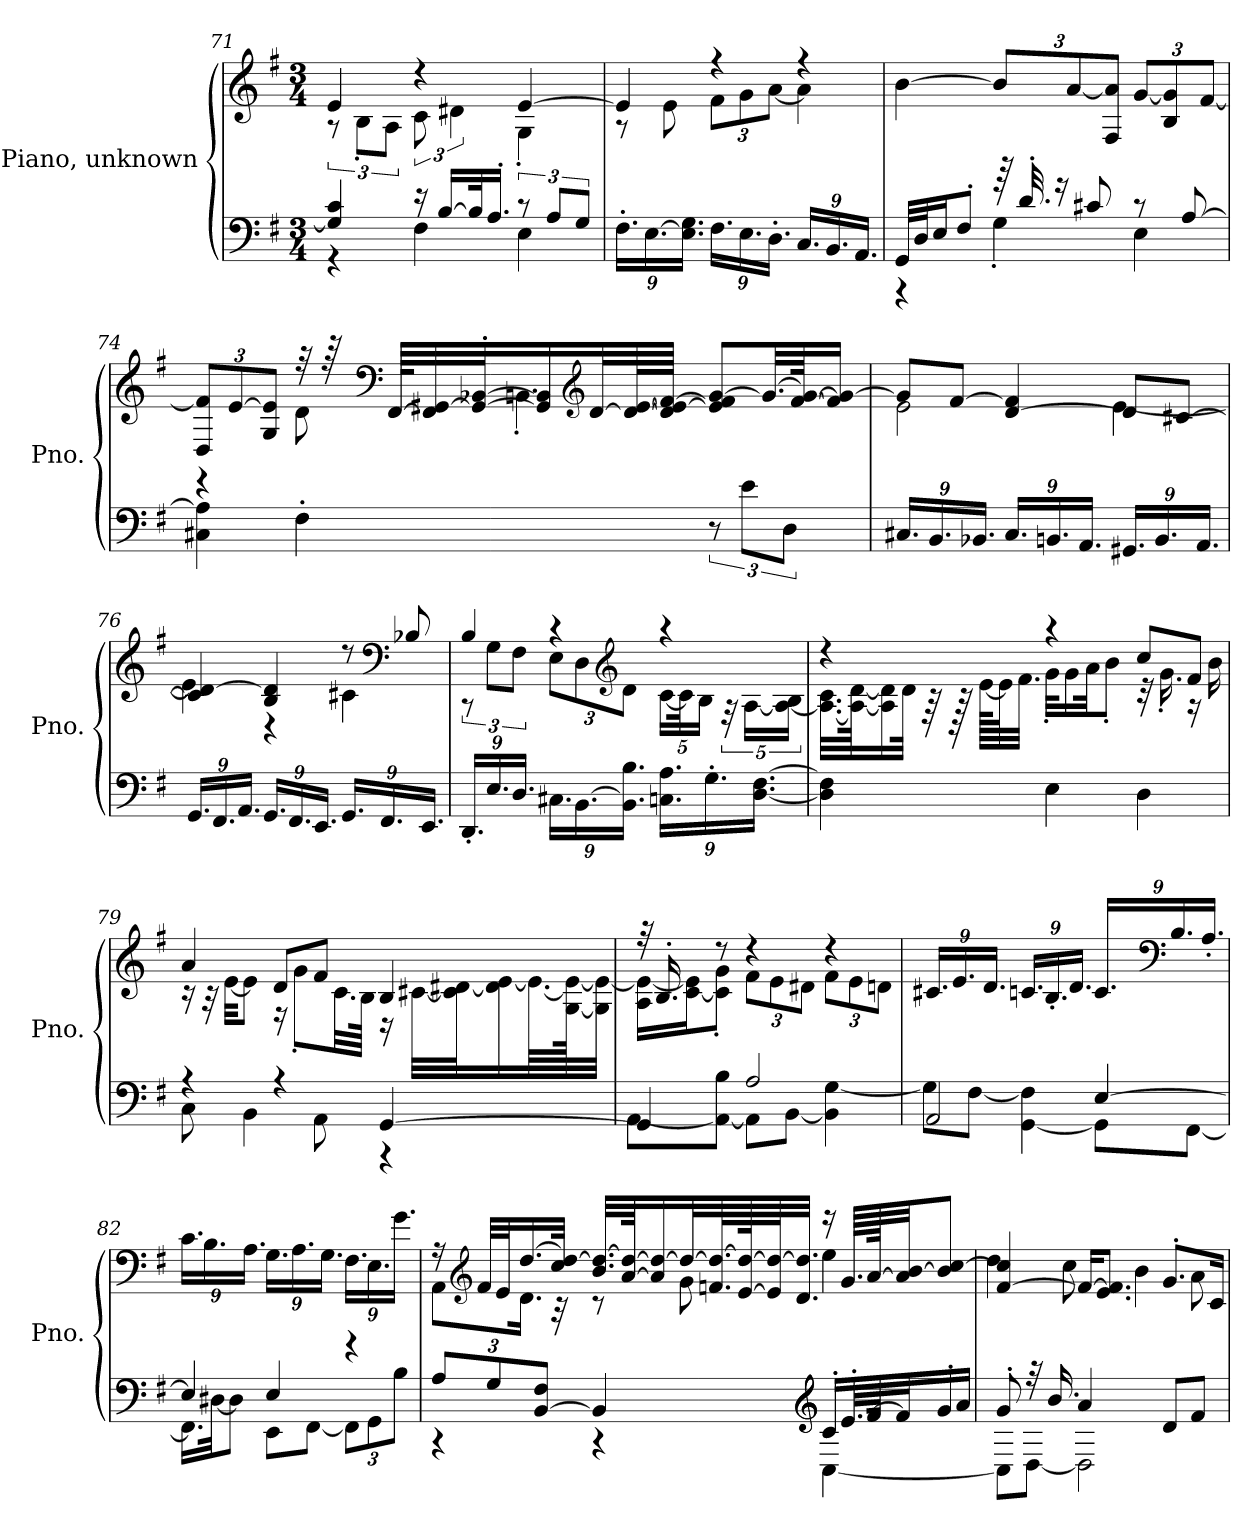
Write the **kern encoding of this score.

**kern	**kern
*part1	*part1
*staff2	*staff1
*I"Piano, unknown	*
*I'Pno.	*
!!LO:LB:g=z
*clefF4	*clefG2
*k[f#]	*k[f#]
*M3/4	*M3/4
=71	=71
*^	*^
4G/] 4c/	4r	4e/	12r
.	.	.	12B'\L
.	.	.	12A\J
16r	4F#\	4r	12c\
[16B/LL	.	.	.
.	.	.	6d#X\
32B/K]	.	.	.
16.A'/JJ	.	.	.
12r	4E\	[4e/	4G'\
12A/L	.	.	.
12G/J	.	.	.
*v	*v	*	*
=72	=72	=72
*Xbrackettup	*	*
18.F#'\LL	4e/]	8r
[18.E\	.	.
.	.	8e\
18.E\] 18.G\JJ	.	.
*	*	*Xbrackettup
18.F#\LL	4r	12f#\L
18.E\	.	12g\
18.D'\JJ	.	[12a\J
18.C/LL	4r	4a\]
18.BB/	.	.
18.AA/JJ	.	.
*	*v	*v
=73	=73
*^	*
32GG/LLL	4r	[4b\
32D/J	.	.
16E/J	.	.
8F#'/J	.	.
64r	4G'\	12b/L]
32.d'/	.	.
16r	.	.
.	.	[12a/
8c#X/	.	.
.	.	12F#/ 12a/]J
8r	4E\	[12g/L
.	.	12B/ 12g/]
[8A/	.	.
.	.	[12f#/J
*v	*v	*
!!LO:LB:g=z
=74	=74
*	*^
4C#X\ 4A\]	12D/ 12f#/]L	4r
.	[12e/	.
.	12G/ 12e/]J	.
4F#'\	32r	8d\
.	64r	.
*	*clefF4	*
.	[64FF#/KLLL	.
.	32FF#/] [32GG#X/	.
.	32GG#/_' [32BB-X/'J	.
.	16GG#/] 16BB-/]	4.BBn'\
*	*clefG2	*
.	[32d/L	.
.	64d/_ [64e/L	.
.	64d/] 64e/_ [64f#/JJJJ	.
*brackettup	*	*
12r	8e/] 8f#/] [8g/L	.
12e\L	.	.
.	32.g/LL_	.
12D\J	.	.
.	[64f#/ 64g/_JK	.
.	16f#/] 16g/_JJ	.
=75	=75	=75
*Xbrackettup	*	*
18.C#X/LL	8g/L]	2e\
18.BB/	.	.
.	[8f#/J	.
18.BB-X/JJ	.	.
18.C#/LL	[4d/ 4f#/]	.
18.BBn/	.	.
18.AA/JJ	.	.
18.GG#X/LL	8d/L]	[4e\
18.BB/	.	.
.	[8c#X/J	.
18.AA/JJ	.	.
!!LO:LB:g=z	!!
=76	=76	=76
18.GG/LL	4c#/] [4d/	4e\]
18.FF#/	.	.
18.AA/JJ	.	.
18.GG/LL	4B/ 4d/]	4r
18.FF#/	.	.
18.EE/JJ	.	.
18.GG/LL	8r	4c#X\
18.FF#/	.	.
*	*clefF4	*
.	8B-X/	.
18.EE/JJ	.	.
=77	=77	=77
*	*	*brackettup
18.DD'/LL	4B/	12r
18.E/	.	12G\L
18.D/JJ	.	12F#\J
*	*	*Xbrackettup
18.C#X\LL	4r	12E\L
[18.BB\	.	12D\
*	*clefG2	*
18.BB\] 18.B\JJ	.	12d\J
*	*	*brackettup
18.Cn\ 18.A\LL	4r	[20c\LL
.	.	40c\K]
.	.	20B\JJ
18.G'\	.	.
.	.	40r
.	.	[20A\LL
[18.D\ [18.F#\JJ	.	.
.	.	20A\_ 20B\JJ
!!LO:PB:g=z	!!
=78	=78	=78
4D\] 4F#\]	4r	32.A\_ 32.c\LLL
.	.	64A\_ [64d\JK
.	.	16A\] 16d\]
.	.	32d\JJk
.	.	64r
.	.	128r
.	.	[128e\KLLLL
.	.	64e\J]
.	.	32.f#\JJJ
4E\	4r	32g'\KLL
.	.	16g\
.	.	32a\JK
.	.	8b'\J
4D\	8cc/L	32r
.	.	16.g'\
.	8f#/J	16r
.	.	16b\
=79	=79	=79
*^	*	*
4r	8C\	4a/	16r
.	.	.	32r
.	.	.	[32e\KKL
.	4BB\	.	8e\J]
4r	.	8d/L	16r
.	.	.	8g'\L
.	8AA\	8f#/J	.
.	.	.	32.c\LL
.	.	.	64B\JJJk
[4GG/	4r	4B/	16r
.	.	.	[32c#X\LLL
.	.	.	32c#\] [32d#X\J
.	.	.	16d#\] [16e\
.	.	.	64.e\LL_
.	.	.	[128G\ 128e\_JK
.	.	.	32G\] 32e\_JJJ
!!LO:LB:g=z	!!
=80	=80	=80	=80
4GG/]	[8AA\L	32r	16A\ 16e\_LL
.	.	16.B'/	.
.	.	.	[16c\ 16e\]J
.	8AA\_ 8B\J	8r	8c\]' 8g\'J
*	*	*	*Xbrackettup
2A/	8AA\L]	4r	12f#\L
.	.	.	12e\
.	[8BB\J	.	.
.	.	.	12d#X\J
.	4BB\] [4G\	4r	12f#\L
.	.	.	12e\
.	.	.	12dn\J
*	*	*v	*v
=81	=81	=81
2AA/	8G\L]	18.c#X/LL
.	.	18.e/
.	[8F#\J	.
.	.	18.d/JJ
.	[4GG\ 4F#\]	18.cn/LL
.	.	18.B'/
.	.	18.d/JJ
[4E/	8GG\L]	18.c/LL
*	*	*clefF4
.	.	18.B/
.	[8FF#\J	.
.	.	18.A'/JJ
!!LO:LB:g=z
=82	=82	=82
4E/]	16.FF#\LL]	18.c\LL
.	.	18.B\
.	[32D#X\JK	.
.	8D#\J]	.
.	.	18.A\JJ
4E/	8EE\L	18.G\LL
.	.	18.A\
.	[8FF#\J	.
.	.	18.G\JJ
4r	12FF#\L]	18.F#\LL
.	12GG\	18.E\
.	12B\J	18.g\JJ
=83	=83	=83
*	*	*^
12A/L	4r	16r	8AA\L
*	*	*clefG2	*
.	.	32f#/LLL	.
12G/	.	.	.
.	.	32e/J	.
.	.	[16.dd/	16.d\Jk
[12BB/ 12F#/J	.	.	.
.	.	32cc/ 32dd/_JJk	32r
4BB/]	4r	32.b/ 32.dd/_LLL	8r
.	.	[64a/ 64dd/_JK	.
.	.	16a/] 16dd/_	.
.	.	32dd/L_	8g\
.	.	64.fn/ 64.dd/_L	.
.	.	[128e/ 128dd/_K	.
.	.	64e/] 64dd/_J	.
.	.	32.d/ 32.dd/]JJJ	.
*clefG2	*	*	*
16c'/LL	[4C\	16r	4ee\
64.e'/LL	.	64.g/LLLL	.
[128f#/JK	.	[128a/JK	.
32f#/J]	.	32a/] [32b/JJ	.
16g'/	.	8b/] [8cc/J	.
16a/JJ	.	.	.
!!LO:LB:g=z	!!
=84	=84	=84	=84
8g'/	8C\L]	[4f#/ 4cc/]	4dd\
32r	[8D\J	.	.
16.b/	.	.	.
4a/	2D\]	16f#/KL_	8cc\
.	.	8.e/ 8.f#/]J	.
.	.	.	4b\
8d/L	.	8.g'/L	.
8f#/J	.	.	8a\
.	.	16c/Jk	.
*v	*v	*	*
*	*v	*v
=	=
*-	*-
